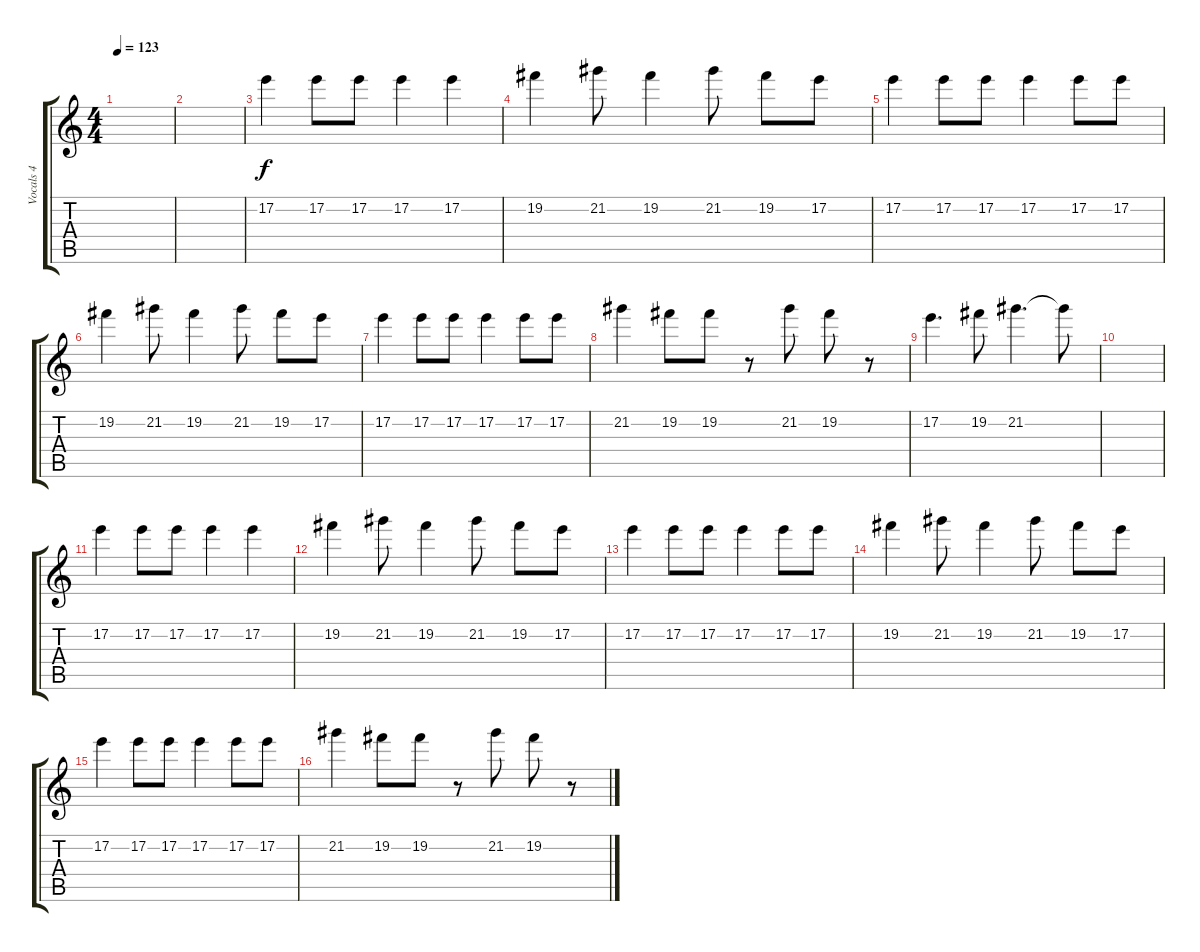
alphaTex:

\track ("Vocals 4" "Vocals 4") {instrument acousticguitarsteel}
\staff {score tabs}
\tuning (E4 B3 G3 D3 A2 E2) {hide}
\ts (4 4)
\tempo 123
\clef g2
\ks c
|
|
17.2.4 17.2.8 17.2.8 17.2.4 17.2.4 |
19.2.4 21.2.8 19.2.4 21.2.8 19.2.8 17.2.8 |
17.2.4 17.2.8 17.2.8 17.2.4 17.2.8 17.2.8 |
19.2.4 21.2.8 19.2.4 21.2.8 19.2.8 17.2.8 |
17.2.4 17.2.8 17.2.8 17.2.4 17.2.8 17.2.8 |
21.2.4 19.2.8 19.2.8 r.8 21.2.8 19.2.8 r.8 |
17.2.4{d} 19.2.8 21.2.4{d} 21.2{t}.8 |
|
17.2.4 17.2.8 17.2.8 17.2.4 17.2.4 |
19.2.4 21.2.8 19.2.4 21.2.8 19.2.8 17.2.8 |
17.2.4 17.2.8 17.2.8 17.2.4 17.2.8 17.2.8 |
19.2.4 21.2.8 19.2.4 21.2.8 19.2.8 17.2.8 |
17.2.4 17.2.8 17.2.8 17.2.4 17.2.8 17.2.8 |
21.2.4 19.2.8 19.2.8 r.8 21.2.8 19.2.8 r.8
